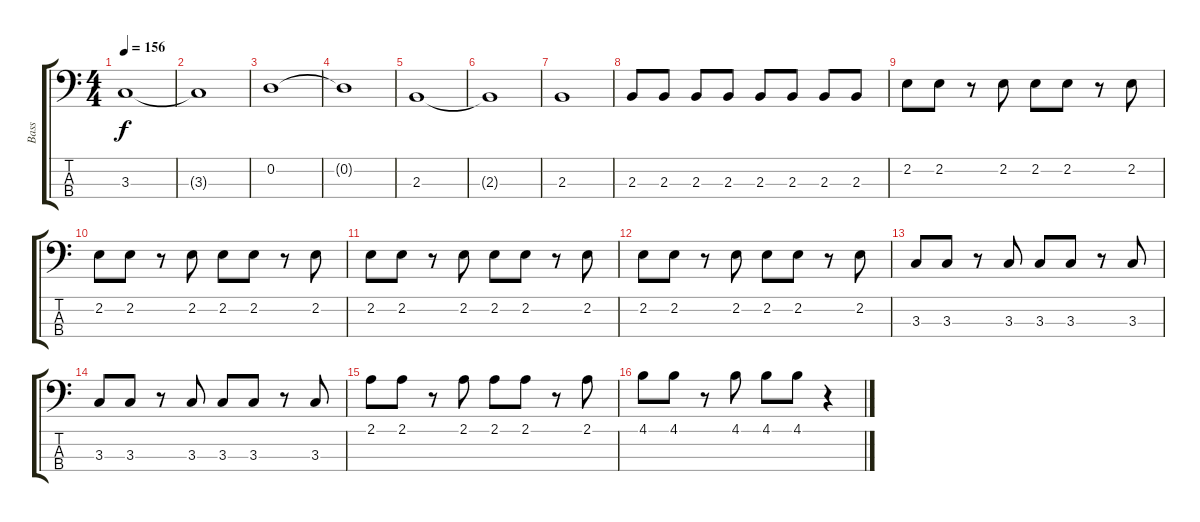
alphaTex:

\track (" Bass" " Bass") {instrument electricbassfinger}
\staff {score tabs}
\tuning (G2 D2 A1 E1) {hide}
\ts (4 4)
\tempo 156
\clef f4
\ks c
3.3.1{dy f} |
3.3{t}.1 |
0.2.1 |
0.2{t}.1 |
2.3.1 |
2.3{t}.1 |
2.3.1 |
2.3.8 2.3.8 2.3.8 2.3.8 2.3.8 2.3.8 2.3.8 2.3.8 |
2.2.8 2.2.8 r.8 2.2.8 2.2.8 2.2.8 r.8 2.2.8 |
2.2.8 2.2.8 r.8 2.2.8 2.2.8 2.2.8 r.8 2.2.8 |
2.2.8 2.2.8 r.8 2.2.8 2.2.8 2.2.8 r.8 2.2.8 |
2.2.8 2.2.8 r.8 2.2.8 2.2.8 2.2.8 r.8 2.2.8 |
3.3.8 3.3.8 r.8 3.3.8 3.3.8 3.3.8 r.8 3.3.8 |
3.3.8 3.3.8 r.8 3.3.8 3.3.8 3.3.8 r.8 3.3.8 |
2.1.8 2.1.8 r.8 2.1.8 2.1.8 2.1.8 r.8 2.1.8 |
4.1.8 4.1.8 r.8 4.1.8 4.1.8 4.1.8 r.4
